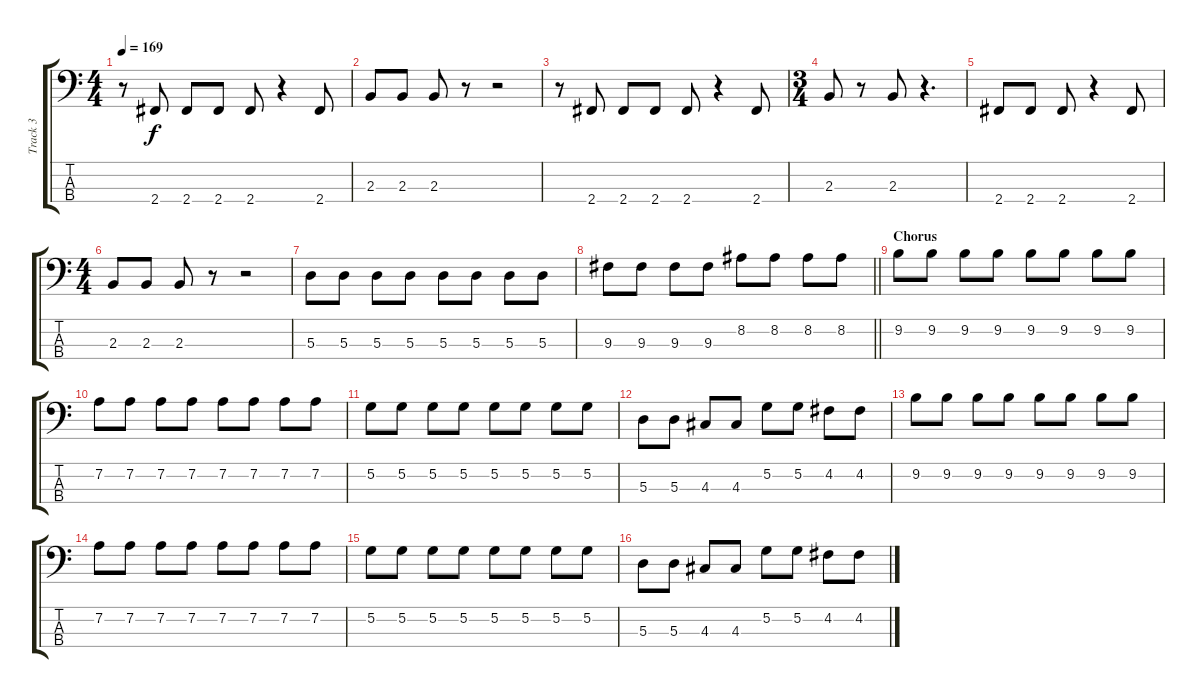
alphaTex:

\track ("Track 3" "Track 3") {instrument electricbassfinger}
\staff {score tabs}
\tuning (G2 D2 A1 E1) {hide}
\ts (4 4)
\tempo 169
\clef f4
\ks c
r.8{dy f} 2.4.8 2.4.8 2.4.8 2.4.8 r.4 2.4.8 |
2.3.8 2.3.8 2.3.8 r.8 r.2 |
r.8 2.4.8 2.4.8 2.4.8 2.4.8 r.4 2.4.8 |
\ts (3 4)
2.3.8 r.8 2.3.8 r.4{d} |
2.4.8 2.4.8 2.4.8 r.4 2.4.8 |
\ts (4 4)
2.3.8 2.3.8 2.3.8 r.8 r.2 |
5.3.8 5.3.8 5.3.8 5.3.8 5.3.8 5.3.8 5.3.8 5.3.8 |
\barLineRight lightlight
9.3.8 9.3.8 9.3.8 9.3.8 8.2.8 8.2.8 8.2.8 8.2.8 |
\section ("" "Chorus")
9.2.8 9.2.8 9.2.8 9.2.8 9.2.8 9.2.8 9.2.8 9.2.8 |
7.2.8 7.2.8 7.2.8 7.2.8 7.2.8 7.2.8 7.2.8 7.2.8 |
5.2.8 5.2.8 5.2.8 5.2.8 5.2.8 5.2.8 5.2.8 5.2.8 |
5.3.8 5.3.8 4.3.8 4.3.8 5.2.8 5.2.8 4.2.8 4.2.8 |
9.2.8 9.2.8 9.2.8 9.2.8 9.2.8 9.2.8 9.2.8 9.2.8 |
7.2.8 7.2.8 7.2.8 7.2.8 7.2.8 7.2.8 7.2.8 7.2.8 |
5.2.8 5.2.8 5.2.8 5.2.8 5.2.8 5.2.8 5.2.8 5.2.8 |
5.3.8 5.3.8 4.3.8 4.3.8 5.2.8 5.2.8 4.2.8 4.2.8
